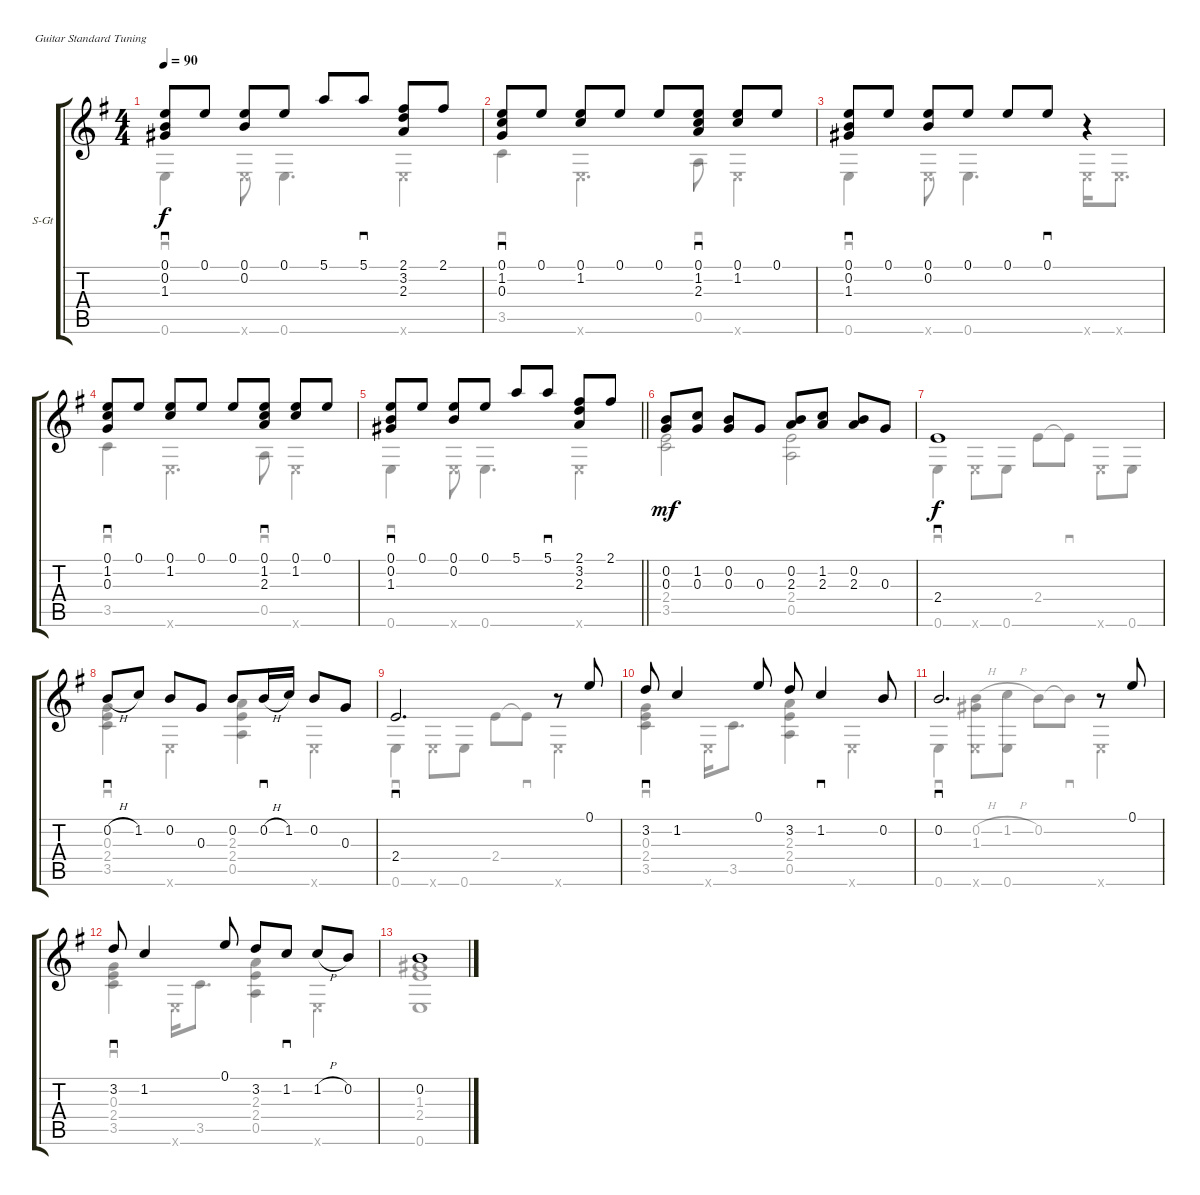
\defaultSystemsLayout 4
\bracketExtendMode groupsimilarinstruments
\firstSystemTrackNameOrientation horizontal
\otherSystemsTrackNameOrientation horizontal
\track ("Steel Guitar" "S-Gt") {instrument acousticguitarsteel}
\staff {score tabs}
\tuning (E4 B3 G3 D3 A2 E2)
\voice
\ts (4 4)
\tempo 90
\clef g2
\scale
0.462071
\ks g
(0.1 0.2 1.3).8{sd dy f} 0.1.8 (0.1 0.2).8 0.1.8 5.1.8 5.1.8{sd} (2.1 3.2 2.3).8 2.1.8 |
\scale
0.503905 (0.1 1.2 0.3).8{sd} 0.1.8 (0.1 1.2).8 0.1.8 0.1.8 (0.1 2.3 1.2).8{sd} (0.1 1.2).8 0.1.8 |
\scale
0.496166 (0.1 0.2 1.3).8{sd} 0.1.8 (0.1 0.2).8 0.1.8 0.1.8 0.1.8{sd} r.4 |
\scale
0.539346 (0.1 1.2 0.3).8{sd} 0.1.8 (0.1 1.2).8 0.1.8 0.1.8 (0.1 2.3 1.2).8{sd} (0.1 1.2).8 0.1.8 |
\scale
0.460645
\barLineRight lightlight
(0.1 0.2 1.3).8{sd} 0.1.8 (0.1 0.2).8 0.1.8 5.1.8 5.1.8{sd} (2.1 3.2 2.3).8 2.1.8 |
\scale
0.536492 (0.2 0.3).8{dy mf} (1.2 0.3).8 (0.2 0.3).8 0.3.8 (0.2 2.3).8 (1.2 2.3).8 (0.2 2.3).8 0.3.8 |
\scale
0.463497 2.4.1{sd dy f} |
\scale
0.557071 0.2{h}.8{sd} 1.2.8 0.2.8 0.3.8 0.2.8 0.2{h}.16{sd} 1.2.16 0.2.8 0.3.8 |
\scale
0.4426 2.4.2{d sd} r.8 0.1.8 |
\scale
0.577959 3.2.8{sd} 1.2.4 0.1.8 3.2.8 1.2.4{sd} 0.2.8 |
\scale
0.421939 0.2.2{d sd} r.8 0.1.8 |
\scale
0.676132 3.2.8{sd} 1.2.4 0.1.8 3.2.8 1.2.8{sd} 1.2{h}.8 0.2.8 |
\scale
0.324694 0.2.1
\voice
\clef g2
\ottava regular
\simile none
\scale
0.462071
\ks g
0.6.4{sd dy f} 0.6{x}.8 0.6.4{d} 0.6{x}.4 |
\scale
0.503905 3.5.4{sd} 0.6{x}.4{d} 0.5.8{sd} 0.6{x}.4 |
\scale
0.496166 0.6.4{sd} 0.6{x}.8 0.6.4{d} 0.6{x}.16 0.6{x}.8{d} |
\scale
0.539346 3.5.4{sd} 0.6{x}.4{d} 0.5.8{sd} 0.6{x}.4 |
\scale
0.460645
\barLineRight lightlight
0.6.4{sd} 0.6{x}.8 0.6.4{d} 0.6{x}.4 |
\scale
0.536492 (3.5 2.4).2{dy mf} (0.5 2.4).2 |
\scale
0.463497 0.6.4{sd dy f} 0.6{x}.8 0.6.8 2.4.8 2.4{t}.8{sd} 0.6{x}.8 0.6.8 |
\scale
0.557071 (3.5 0.3 2.4).4{sd} 0.6{x}.4 (0.5 2.4 2.3).4 0.6{x}.4 |
\scale
0.4426 0.6.4{sd} 0.6{x}.8 0.6.8 2.4.8 2.4{t}.8{sd} 0.6{x}.4 |
\scale
0.577959 (3.5 2.4 0.3).4{sd} 0.6{x}.16 3.5.8{d} (2.3 2.4 0.5).4 0.6{x}.4 |
\scale
0.421939 0.6.4{sd} (0.6{x} 1.3 0.2{h}).8 (1.2{h} 0.6).8 0.2.8 0.2{t}.8{sd} 0.6{x}.4 |
\scale
0.676132 (3.5 2.4 0.3).4{sd} 0.6{x}.16 3.5.8{d} (2.3 2.4 0.5).4 0.6{x}.4 |
\scale
0.324694 (0.6 1.3 2.4).1
